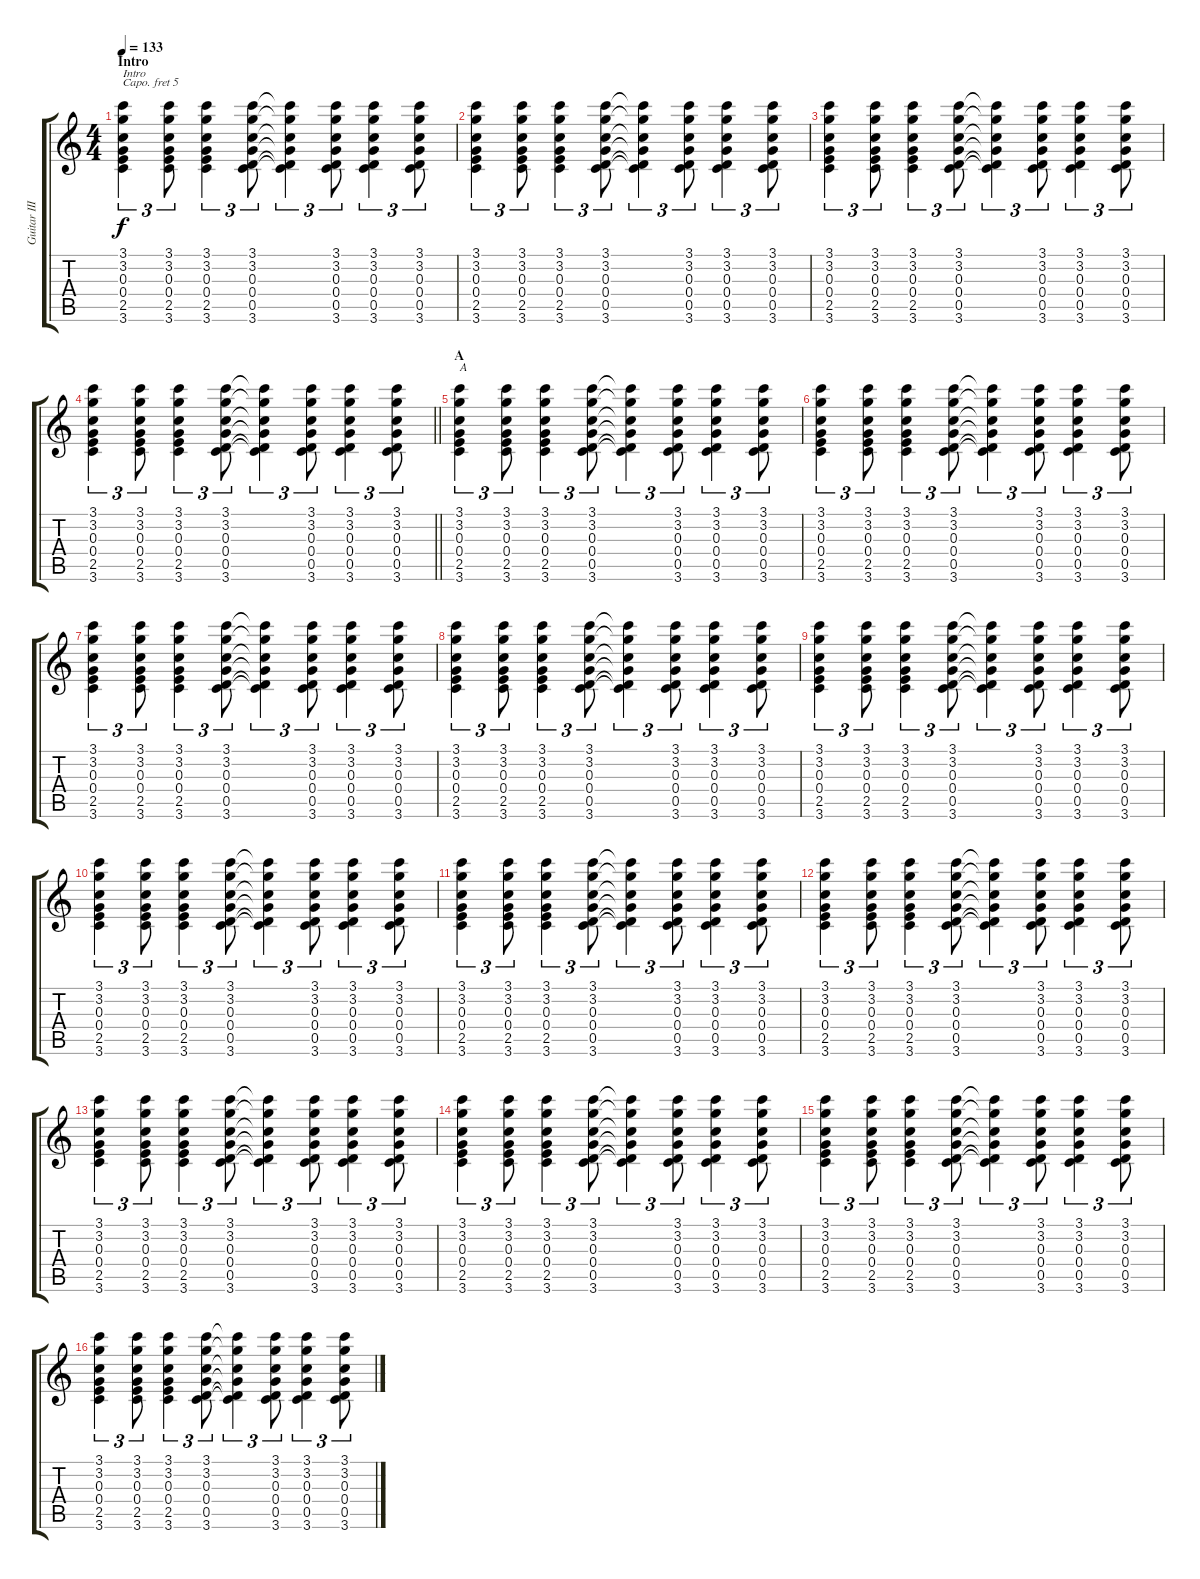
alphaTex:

\track ("Guitar III" "Guitar III") {instrument acousticguitarnylon}
\staff {score tabs}
\capo 5
\tuning (E4 B3 G3 D3 A2 E2) {hide}
\ts (4 4)
\section ("" "Intro")
\tempo 133
\clef g2
\ks c
(3.1 3.2 0.3 0.4 2.5 3.6).4{tu (3 2) txt "Intro" dy f instrument acousticguitarnylon} (3.1 3.2 0.3 0.4 2.5 3.6).8{tu (3 2)} (3.1 3.2 0.3 0.4 2.5 3.6).4{tu (3 2)} (3.1 3.2 0.3 0.4 0.5 3.6).8{tu (3 2)} (3.1{t} 3.2{t} 0.3{t} 0.4{t} 0.5{t} 3.6{t}).4{tu (3 2)} (3.1 3.2 0.3 0.4 0.5 3.6).8{tu (3 2)} (3.1 3.2 0.3 0.4 0.5 3.6).4{tu (3 2)} (3.1 3.2 0.3 0.4 0.5 3.6).8{tu (3 2)} |
(3.1 3.2 0.3 0.4 2.5 3.6).4{tu (3 2)} (3.1 3.2 0.3 0.4 2.5 3.6).8{tu (3 2)} (3.1 3.2 0.3 0.4 2.5 3.6).4{tu (3 2)} (3.1 3.2 0.3 0.4 0.5 3.6).8{tu (3 2)} (3.1{t} 3.2{t} 0.3{t} 0.4{t} 0.5{t} 3.6{t}).4{tu (3 2)} (3.1 3.2 0.3 0.4 0.5 3.6).8{tu (3 2)} (3.1 3.2 0.3 0.4 0.5 3.6).4{tu (3 2)} (3.1 3.2 0.3 0.4 0.5 3.6).8{tu (3 2)} |
(3.1 3.2 0.3 0.4 2.5 3.6).4{tu (3 2)} (3.1 3.2 0.3 0.4 2.5 3.6).8{tu (3 2)} (3.1 3.2 0.3 0.4 2.5 3.6).4{tu (3 2)} (3.1 3.2 0.3 0.4 0.5 3.6).8{tu (3 2)} (3.1{t} 3.2{t} 0.3{t} 0.4{t} 0.5{t} 3.6{t}).4{tu (3 2)} (3.1 3.2 0.3 0.4 0.5 3.6).8{tu (3 2)} (3.1 3.2 0.3 0.4 0.5 3.6).4{tu (3 2)} (3.1 3.2 0.3 0.4 0.5 3.6).8{tu (3 2)} |
\barLineRight lightlight
(3.1 3.2 0.3 0.4 2.5 3.6).4{tu (3 2)} (3.1 3.2 0.3 0.4 2.5 3.6).8{tu (3 2)} (3.1 3.2 0.3 0.4 2.5 3.6).4{tu (3 2)} (3.1 3.2 0.3 0.4 0.5 3.6).8{tu (3 2)} (3.1{t} 3.2{t} 0.3{t} 0.4{t} 0.5{t} 3.6{t}).4{tu (3 2)} (3.1 3.2 0.3 0.4 0.5 3.6).8{tu (3 2)} (3.1 3.2 0.3 0.4 0.5 3.6).4{tu (3 2)} (3.1 3.2 0.3 0.4 0.5 3.6).8{tu (3 2)} |
\section ("" "A")
(3.1 3.2 0.3 0.4 2.5 3.6).4{tu (3 2) txt "A"} (3.1 3.2 0.3 0.4 2.5 3.6).8{tu (3 2)} (3.1 3.2 0.3 0.4 2.5 3.6).4{tu (3 2)} (3.1 3.2 0.3 0.4 0.5 3.6).8{tu (3 2)} (3.1{t} 3.2{t} 0.3{t} 0.4{t} 0.5{t} 3.6{t}).4{tu (3 2)} (3.1 3.2 0.3 0.4 0.5 3.6).8{tu (3 2)} (3.1 3.2 0.3 0.4 0.5 3.6).4{tu (3 2)} (3.1 3.2 0.3 0.4 0.5 3.6).8{tu (3 2)} |
(3.1 3.2 0.3 0.4 2.5 3.6).4{tu (3 2)} (3.1 3.2 0.3 0.4 2.5 3.6).8{tu (3 2)} (3.1 3.2 0.3 0.4 2.5 3.6).4{tu (3 2)} (3.1 3.2 0.3 0.4 0.5 3.6).8{tu (3 2)} (3.1{t} 3.2{t} 0.3{t} 0.4{t} 0.5{t} 3.6{t}).4{tu (3 2)} (3.1 3.2 0.3 0.4 0.5 3.6).8{tu (3 2)} (3.1 3.2 0.3 0.4 0.5 3.6).4{tu (3 2)} (3.1 3.2 0.3 0.4 0.5 3.6).8{tu (3 2)} |
(3.1 3.2 0.3 0.4 2.5 3.6).4{tu (3 2)} (3.1 3.2 0.3 0.4 2.5 3.6).8{tu (3 2)} (3.1 3.2 0.3 0.4 2.5 3.6).4{tu (3 2)} (3.1 3.2 0.3 0.4 0.5 3.6).8{tu (3 2)} (3.1{t} 3.2{t} 0.3{t} 0.4{t} 0.5{t} 3.6{t}).4{tu (3 2)} (3.1 3.2 0.3 0.4 0.5 3.6).8{tu (3 2)} (3.1 3.2 0.3 0.4 0.5 3.6).4{tu (3 2)} (3.1 3.2 0.3 0.4 0.5 3.6).8{tu (3 2)} |
(3.1 3.2 0.3 0.4 2.5 3.6).4{tu (3 2)} (3.1 3.2 0.3 0.4 2.5 3.6).8{tu (3 2)} (3.1 3.2 0.3 0.4 2.5 3.6).4{tu (3 2)} (3.1 3.2 0.3 0.4 0.5 3.6).8{tu (3 2)} (3.1{t} 3.2{t} 0.3{t} 0.4{t} 0.5{t} 3.6{t}).4{tu (3 2)} (3.1 3.2 0.3 0.4 0.5 3.6).8{tu (3 2)} (3.1 3.2 0.3 0.4 0.5 3.6).4{tu (3 2)} (3.1 3.2 0.3 0.4 0.5 3.6).8{tu (3 2)} |
(3.1 3.2 0.3 0.4 2.5 3.6).4{tu (3 2)} (3.1 3.2 0.3 0.4 2.5 3.6).8{tu (3 2)} (3.1 3.2 0.3 0.4 2.5 3.6).4{tu (3 2)} (3.1 3.2 0.3 0.4 0.5 3.6).8{tu (3 2)} (3.1{t} 3.2{t} 0.3{t} 0.4{t} 0.5{t} 3.6{t}).4{tu (3 2)} (3.1 3.2 0.3 0.4 0.5 3.6).8{tu (3 2)} (3.1 3.2 0.3 0.4 0.5 3.6).4{tu (3 2)} (3.1 3.2 0.3 0.4 0.5 3.6).8{tu (3 2)} |
(3.1 3.2 0.3 0.4 2.5 3.6).4{tu (3 2)} (3.1 3.2 0.3 0.4 2.5 3.6).8{tu (3 2)} (3.1 3.2 0.3 0.4 2.5 3.6).4{tu (3 2)} (3.1 3.2 0.3 0.4 0.5 3.6).8{tu (3 2)} (3.1{t} 3.2{t} 0.3{t} 0.4{t} 0.5{t} 3.6{t}).4{tu (3 2)} (3.1 3.2 0.3 0.4 0.5 3.6).8{tu (3 2)} (3.1 3.2 0.3 0.4 0.5 3.6).4{tu (3 2)} (3.1 3.2 0.3 0.4 0.5 3.6).8{tu (3 2)} |
(3.1 3.2 0.3 0.4 2.5 3.6).4{tu (3 2)} (3.1 3.2 0.3 0.4 2.5 3.6).8{tu (3 2)} (3.1 3.2 0.3 0.4 2.5 3.6).4{tu (3 2)} (3.1 3.2 0.3 0.4 0.5 3.6).8{tu (3 2)} (3.1{t} 3.2{t} 0.3{t} 0.4{t} 0.5{t} 3.6{t}).4{tu (3 2)} (3.1 3.2 0.3 0.4 0.5 3.6).8{tu (3 2)} (3.1 3.2 0.3 0.4 0.5 3.6).4{tu (3 2)} (3.1 3.2 0.3 0.4 0.5 3.6).8{tu (3 2)} |
(3.1 3.2 0.3 0.4 2.5 3.6).4{tu (3 2)} (3.1 3.2 0.3 0.4 2.5 3.6).8{tu (3 2)} (3.1 3.2 0.3 0.4 2.5 3.6).4{tu (3 2)} (3.1 3.2 0.3 0.4 0.5 3.6).8{tu (3 2)} (3.1{t} 3.2{t} 0.3{t} 0.4{t} 0.5{t} 3.6{t}).4{tu (3 2)} (3.1 3.2 0.3 0.4 0.5 3.6).8{tu (3 2)} (3.1 3.2 0.3 0.4 0.5 3.6).4{tu (3 2)} (3.1 3.2 0.3 0.4 0.5 3.6).8{tu (3 2)} |
(3.1 3.2 0.3 0.4 2.5 3.6).4{tu (3 2)} (3.1 3.2 0.3 0.4 2.5 3.6).8{tu (3 2)} (3.1 3.2 0.3 0.4 2.5 3.6).4{tu (3 2)} (3.1 3.2 0.3 0.4 0.5 3.6).8{tu (3 2)} (3.1{t} 3.2{t} 0.3{t} 0.4{t} 0.5{t} 3.6{t}).4{tu (3 2)} (3.1 3.2 0.3 0.4 0.5 3.6).8{tu (3 2)} (3.1 3.2 0.3 0.4 0.5 3.6).4{tu (3 2)} (3.1 3.2 0.3 0.4 0.5 3.6).8{tu (3 2)} |
(3.1 3.2 0.3 0.4 2.5 3.6).4{tu (3 2)} (3.1 3.2 0.3 0.4 2.5 3.6).8{tu (3 2)} (3.1 3.2 0.3 0.4 2.5 3.6).4{tu (3 2)} (3.1 3.2 0.3 0.4 0.5 3.6).8{tu (3 2)} (3.1{t} 3.2{t} 0.3{t} 0.4{t} 0.5{t} 3.6{t}).4{tu (3 2)} (3.1 3.2 0.3 0.4 0.5 3.6).8{tu (3 2)} (3.1 3.2 0.3 0.4 0.5 3.6).4{tu (3 2)} (3.1 3.2 0.3 0.4 0.5 3.6).8{tu (3 2)} |
(3.1 3.2 0.3 0.4 2.5 3.6).4{tu (3 2)} (3.1 3.2 0.3 0.4 2.5 3.6).8{tu (3 2)} (3.1 3.2 0.3 0.4 2.5 3.6).4{tu (3 2)} (3.1 3.2 0.3 0.4 0.5 3.6).8{tu (3 2)} (3.1{t} 3.2{t} 0.3{t} 0.4{t} 0.5{t} 3.6{t}).4{tu (3 2)} (3.1 3.2 0.3 0.4 0.5 3.6).8{tu (3 2)} (3.1 3.2 0.3 0.4 0.5 3.6).4{tu (3 2)} (3.1 3.2 0.3 0.4 0.5 3.6).8{tu (3 2)} |
(3.1 3.2 0.3 0.4 2.5 3.6).4{tu (3 2)} (3.1 3.2 0.3 0.4 2.5 3.6).8{tu (3 2)} (3.1 3.2 0.3 0.4 2.5 3.6).4{tu (3 2)} (3.1 3.2 0.3 0.4 0.5 3.6).8{tu (3 2)} (3.1{t} 3.2{t} 0.3{t} 0.4{t} 0.5{t} 3.6{t}).4{tu (3 2)} (3.1 3.2 0.3 0.4 0.5 3.6).8{tu (3 2)} (3.1 3.2 0.3 0.4 0.5 3.6).4{tu (3 2)} (3.1 3.2 0.3 0.4 0.5 3.6).8{tu (3 2)}
